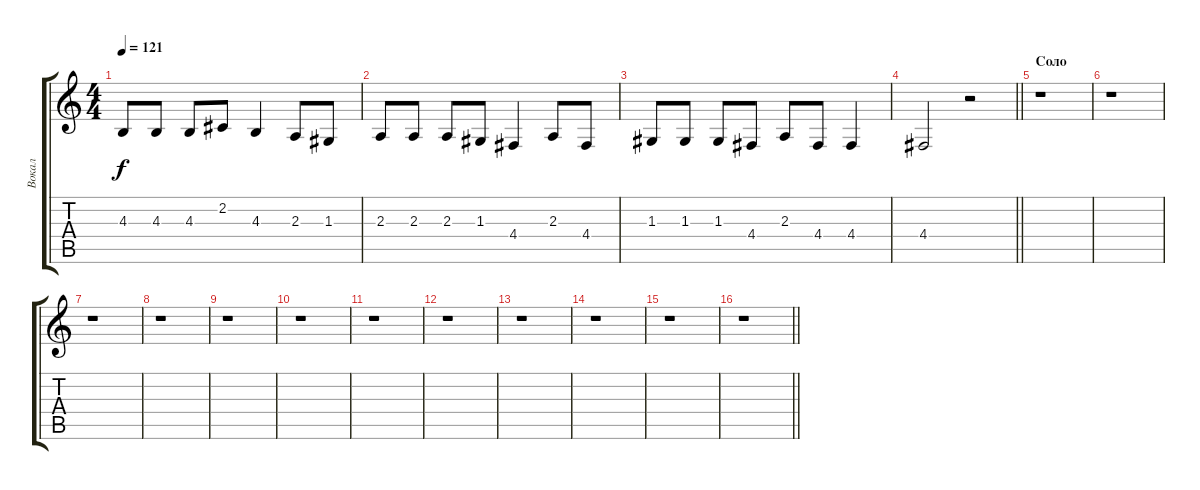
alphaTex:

\track ("Вокал" "Вокал") {instrument tenorsax}
\staff {score tabs}
\tuning (E4 B3 G3 D3 A2 E2) {hide}
\ts (4 4)
\tempo 121
\clef g2
\ks c
4.3.8{dy f} 4.3.8 4.3.8 2.2.8 4.3.4 2.3.8 1.3.8 |
2.3.8 2.3.8 2.3.8 1.3.8 4.4.4 2.3.8 4.4.8 |
1.3.8 1.3.8 1.3.8 4.4.8 2.3.8 4.4.8 4.4.4 |
\barLineRight lightlight
4.4.2 r.2 |
\section ("" "Соло")
r.1 |
r.1 |
r.1 |
r.1 |
r.1 |
r.1 |
r.1 |
r.1 |
r.1 |
r.1 |
r.1 |
\barLineRight lightlight
r.1
